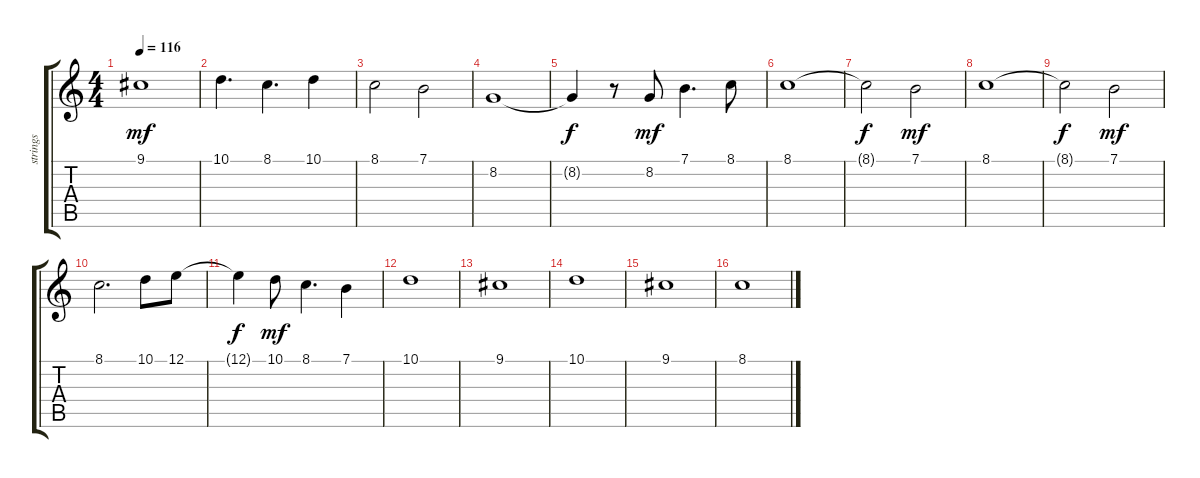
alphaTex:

\track ("strings" "strings") {instrument stringensemble1}
\staff {score tabs}
\tuning (E4 B3 G3 D3 A2 E2) {hide}
\ts (4 4)
\tempo 116
\clef g2
\ks c
9.1.1{dy mf} |
10.1.4{d} 8.1.4{d} 10.1.4 |
8.1.2 7.1.2 |
8.2.1 |
8.2{t}.4{dy f} r.8 8.2.8{dy mf} 7.1.4{d} 8.1.8 |
8.1.1 |
8.1{t}.2{dy f} 7.1.2{dy mf} |
8.1.1 |
8.1{t}.2{dy f} 7.1.2{dy mf} |
8.1.2{d} 10.1.8 12.1.8 |
12.1{t}.4{dy f} 10.1.8{dy mf} 8.1.4{d} 7.1.4 |
10.1.1 |
9.1.1 |
10.1.1 |
9.1.1 |
8.1.1
